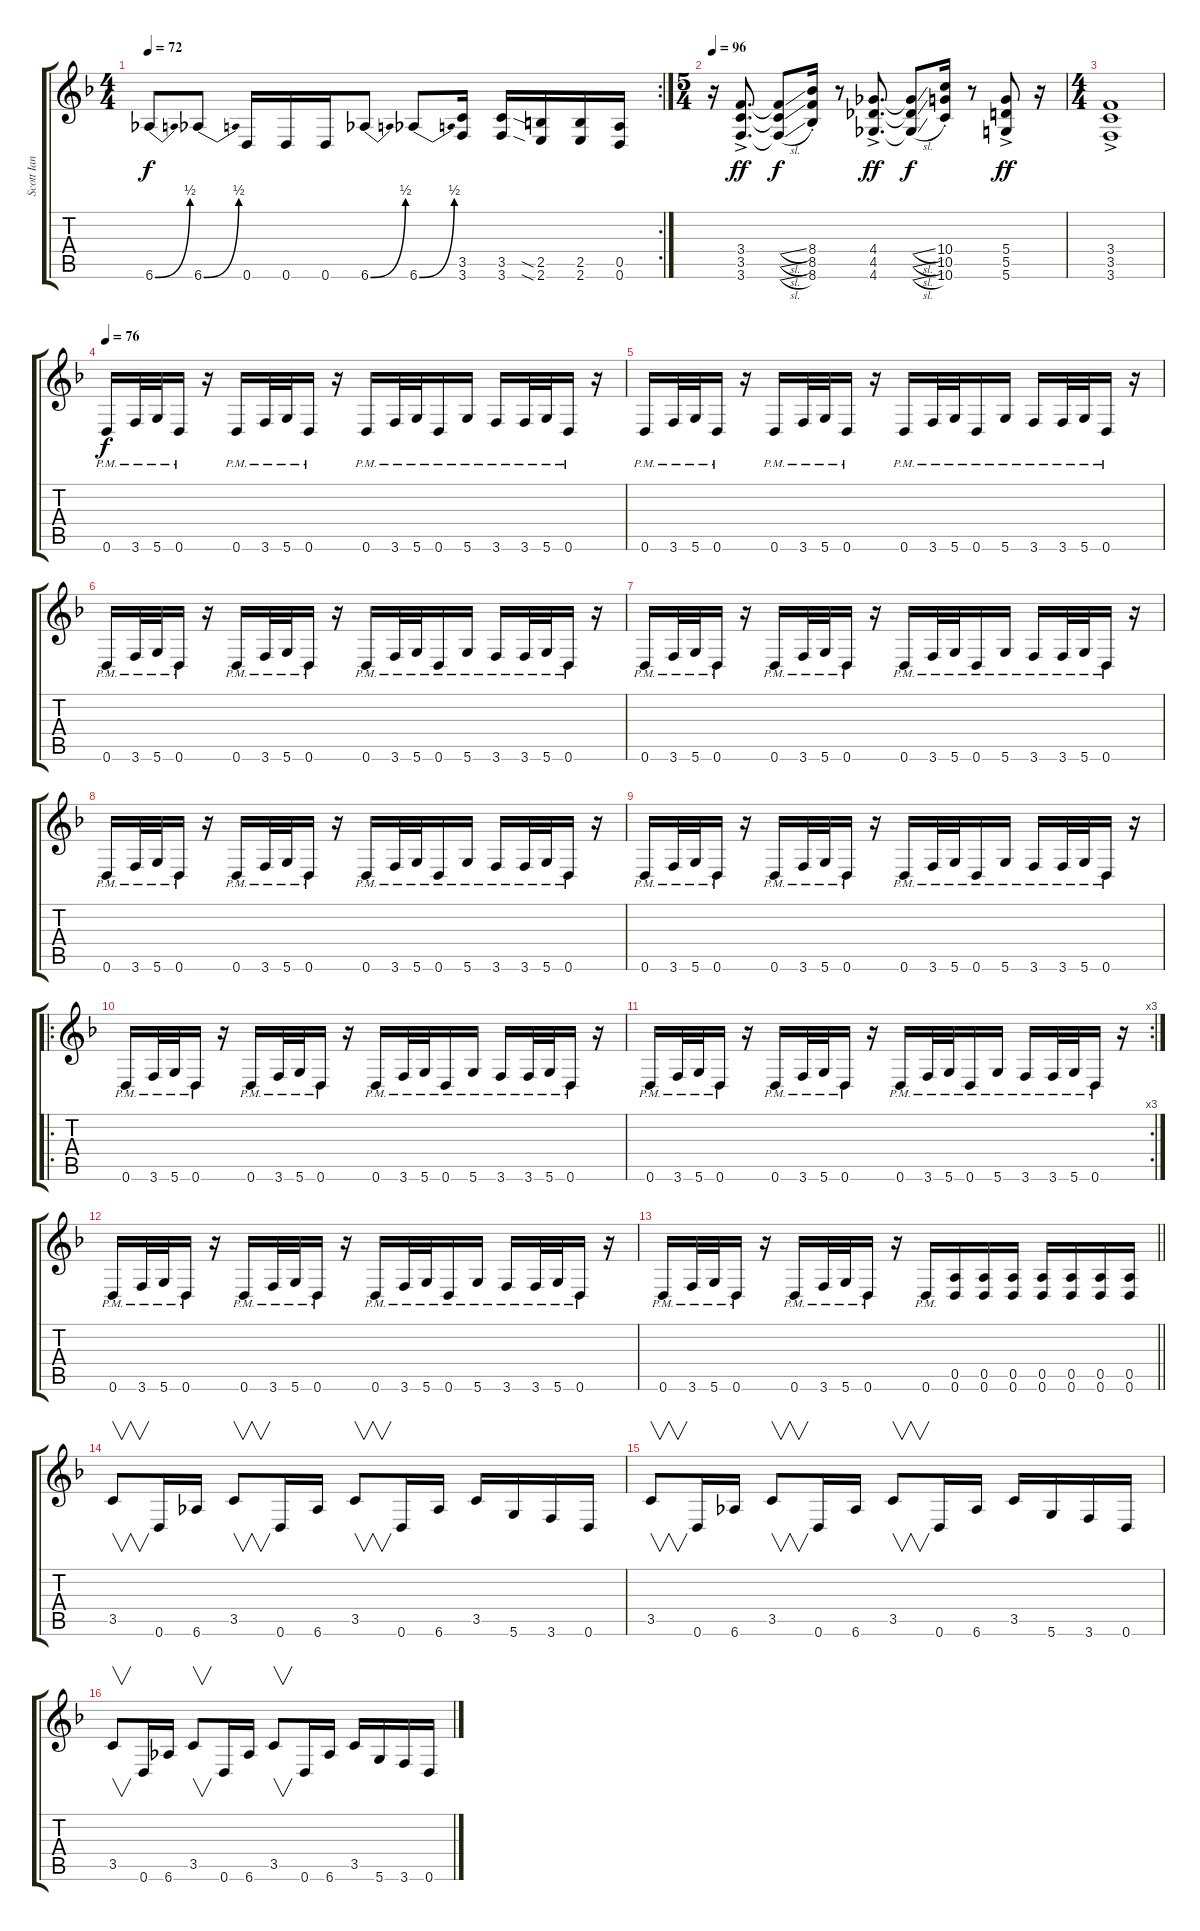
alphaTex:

\track ("Scott Ian" "Scott Ian") {instrument distortionguitar}
\staff {score tabs}
\tuning (E4 B3 G3 D3 A2 D2) {hide}
\rc 2
\ts (4 4)
\tempo 72
\clef g2
\ks f
6.6{be (bend 0 0 60 2)}.8{dy f} 6.6{be (bend 0 0 60 2)}.8 0.6.16 0.6.16 0.6.16 6.6{be (bend 0 0 60 2)}.8 6.6{be (bend 0 0 60 2)}.8 (3.5 3.6).16 (3.5 3.6).16 (2.5{sia} 2.6{sia}).16 (2.5 2.6).16 (0.5 0.6).16 |
\ts (5 4)
\tempo 96
r.16 (3.4{ac} 3.5{ac} 3.6{ac}).8{d dy ff} (3.4{sl t} 3.5{sl t} 3.6{sl t}).8{dy f} (8.4{st} 8.5{st} 8.6{st}).16 r.8 (4.4{ac} 4.5{ac} 4.6{ac}).8{d dy ff} (4.4{sl t} 4.5{sl t} 4.6{sl t}).8{dy f} (10.4{st} 10.5{st} 10.6{st}).16 r.8 (5.4{ac} 5.5{ac} 5.6{ac}).8{dy ff} r.16 |
\ts (4 4)
(3.4{ac} 3.5{ac} 3.6{ac}).1 |
\tempo 76
0.6{pm}.16{dy f} 3.6{pm}.32 5.6{pm}.32 0.6{pm}.16 r.16 0.6{pm}.16 3.6{pm}.32 5.6{pm}.32 0.6{pm}.16 r.16 0.6{pm}.16 3.6{pm}.32 5.6{pm}.32 0.6{pm}.16 5.6{pm}.16 3.6{pm}.16 3.6{pm}.32 5.6{pm}.32 0.6{pm}.16 r.16 |
0.6{pm}.16 3.6{pm}.32 5.6{pm}.32 0.6{pm}.16 r.16 0.6{pm}.16 3.6{pm}.32 5.6{pm}.32 0.6{pm}.16 r.16 0.6{pm}.16 3.6{pm}.32 5.6{pm}.32 0.6{pm}.16 5.6{pm}.16 3.6{pm}.16 3.6{pm}.32 5.6{pm}.32 0.6{pm}.16 r.16 |
0.6{pm}.16 3.6{pm}.32 5.6{pm}.32 0.6{pm}.16 r.16 0.6{pm}.16 3.6{pm}.32 5.6{pm}.32 0.6{pm}.16 r.16 0.6{pm}.16 3.6{pm}.32 5.6{pm}.32 0.6{pm}.16 5.6{pm}.16 3.6{pm}.16 3.6{pm}.32 5.6{pm}.32 0.6{pm}.16 r.16 |
0.6{pm}.16 3.6{pm}.32 5.6{pm}.32 0.6{pm}.16 r.16 0.6{pm}.16 3.6{pm}.32 5.6{pm}.32 0.6{pm}.16 r.16 0.6{pm}.16 3.6{pm}.32 5.6{pm}.32 0.6{pm}.16 5.6{pm}.16 3.6{pm}.16 3.6{pm}.32 5.6{pm}.32 0.6{pm}.16 r.16 |
0.6{pm}.16 3.6{pm}.32 5.6{pm}.32 0.6{pm}.16 r.16 0.6{pm}.16 3.6{pm}.32 5.6{pm}.32 0.6{pm}.16 r.16 0.6{pm}.16 3.6{pm}.32 5.6{pm}.32 0.6{pm}.16 5.6{pm}.16 3.6{pm}.16 3.6{pm}.32 5.6{pm}.32 0.6{pm}.16 r.16 |
0.6{pm}.16 3.6{pm}.32 5.6{pm}.32 0.6{pm}.16 r.16 0.6{pm}.16 3.6{pm}.32 5.6{pm}.32 0.6{pm}.16 r.16 0.6{pm}.16 3.6{pm}.32 5.6{pm}.32 0.6{pm}.16 5.6{pm}.16 3.6{pm}.16 3.6{pm}.32 5.6{pm}.32 0.6{pm}.16 r.16 |
\ro
0.6{pm}.16 3.6{pm}.32 5.6{pm}.32 0.6{pm}.16 r.16 0.6{pm}.16 3.6{pm}.32 5.6{pm}.32 0.6{pm}.16 r.16 0.6{pm}.16 3.6{pm}.32 5.6{pm}.32 0.6{pm}.16 5.6{pm}.16 3.6{pm}.16 3.6{pm}.32 5.6{pm}.32 0.6{pm}.16 r.16 |
\rc 3
0.6{pm}.16 3.6{pm}.32 5.6{pm}.32 0.6{pm}.16 r.16 0.6{pm}.16 3.6{pm}.32 5.6{pm}.32 0.6{pm}.16 r.16 0.6{pm}.16 3.6{pm}.32 5.6{pm}.32 0.6{pm}.16 5.6{pm}.16 3.6{pm}.16 3.6{pm}.32 5.6{pm}.32 0.6{pm}.16 r.16 |
0.6{pm}.16 3.6{pm}.32 5.6{pm}.32 0.6{pm}.16 r.16 0.6{pm}.16 3.6{pm}.32 5.6{pm}.32 0.6{pm}.16 r.16 0.6{pm}.16 3.6{pm}.32 5.6{pm}.32 0.6{pm}.16 5.6{pm}.16 3.6{pm}.16 3.6{pm}.32 5.6{pm}.32 0.6{pm}.16 r.16 |
\barLineRight lightlight
0.6{pm}.16 3.6{pm}.32 5.6{pm}.32 0.6{pm}.16 r.16 0.6{pm}.16 3.6{pm}.32 5.6{pm}.32 0.6{pm}.16 r.16 0.6{pm}.16 (0.5 0.6).16 (0.5 0.6).16 (0.5 0.6).16 (0.5 0.6).16 (0.5 0.6).16 (0.5 0.6).16 (0.5 0.6).16 |
3.5.8{v} 0.6.16 6.6.16 3.5.8{v} 0.6.16 6.6.16 3.5.8{v} 0.6.16 6.6.16 3.5.16 5.6.16 3.6.16 0.6.16 |
3.5.8{v} 0.6.16 6.6.16 3.5.8{v} 0.6.16 6.6.16 3.5.8{v} 0.6.16 6.6.16 3.5.16 5.6.16 3.6.16 0.6.16 |
3.5.8{v} 0.6.16 6.6.16 3.5.8{v} 0.6.16 6.6.16 3.5.8{v} 0.6.16 6.6.16 3.5.16 5.6.16 3.6.16 0.6.16
